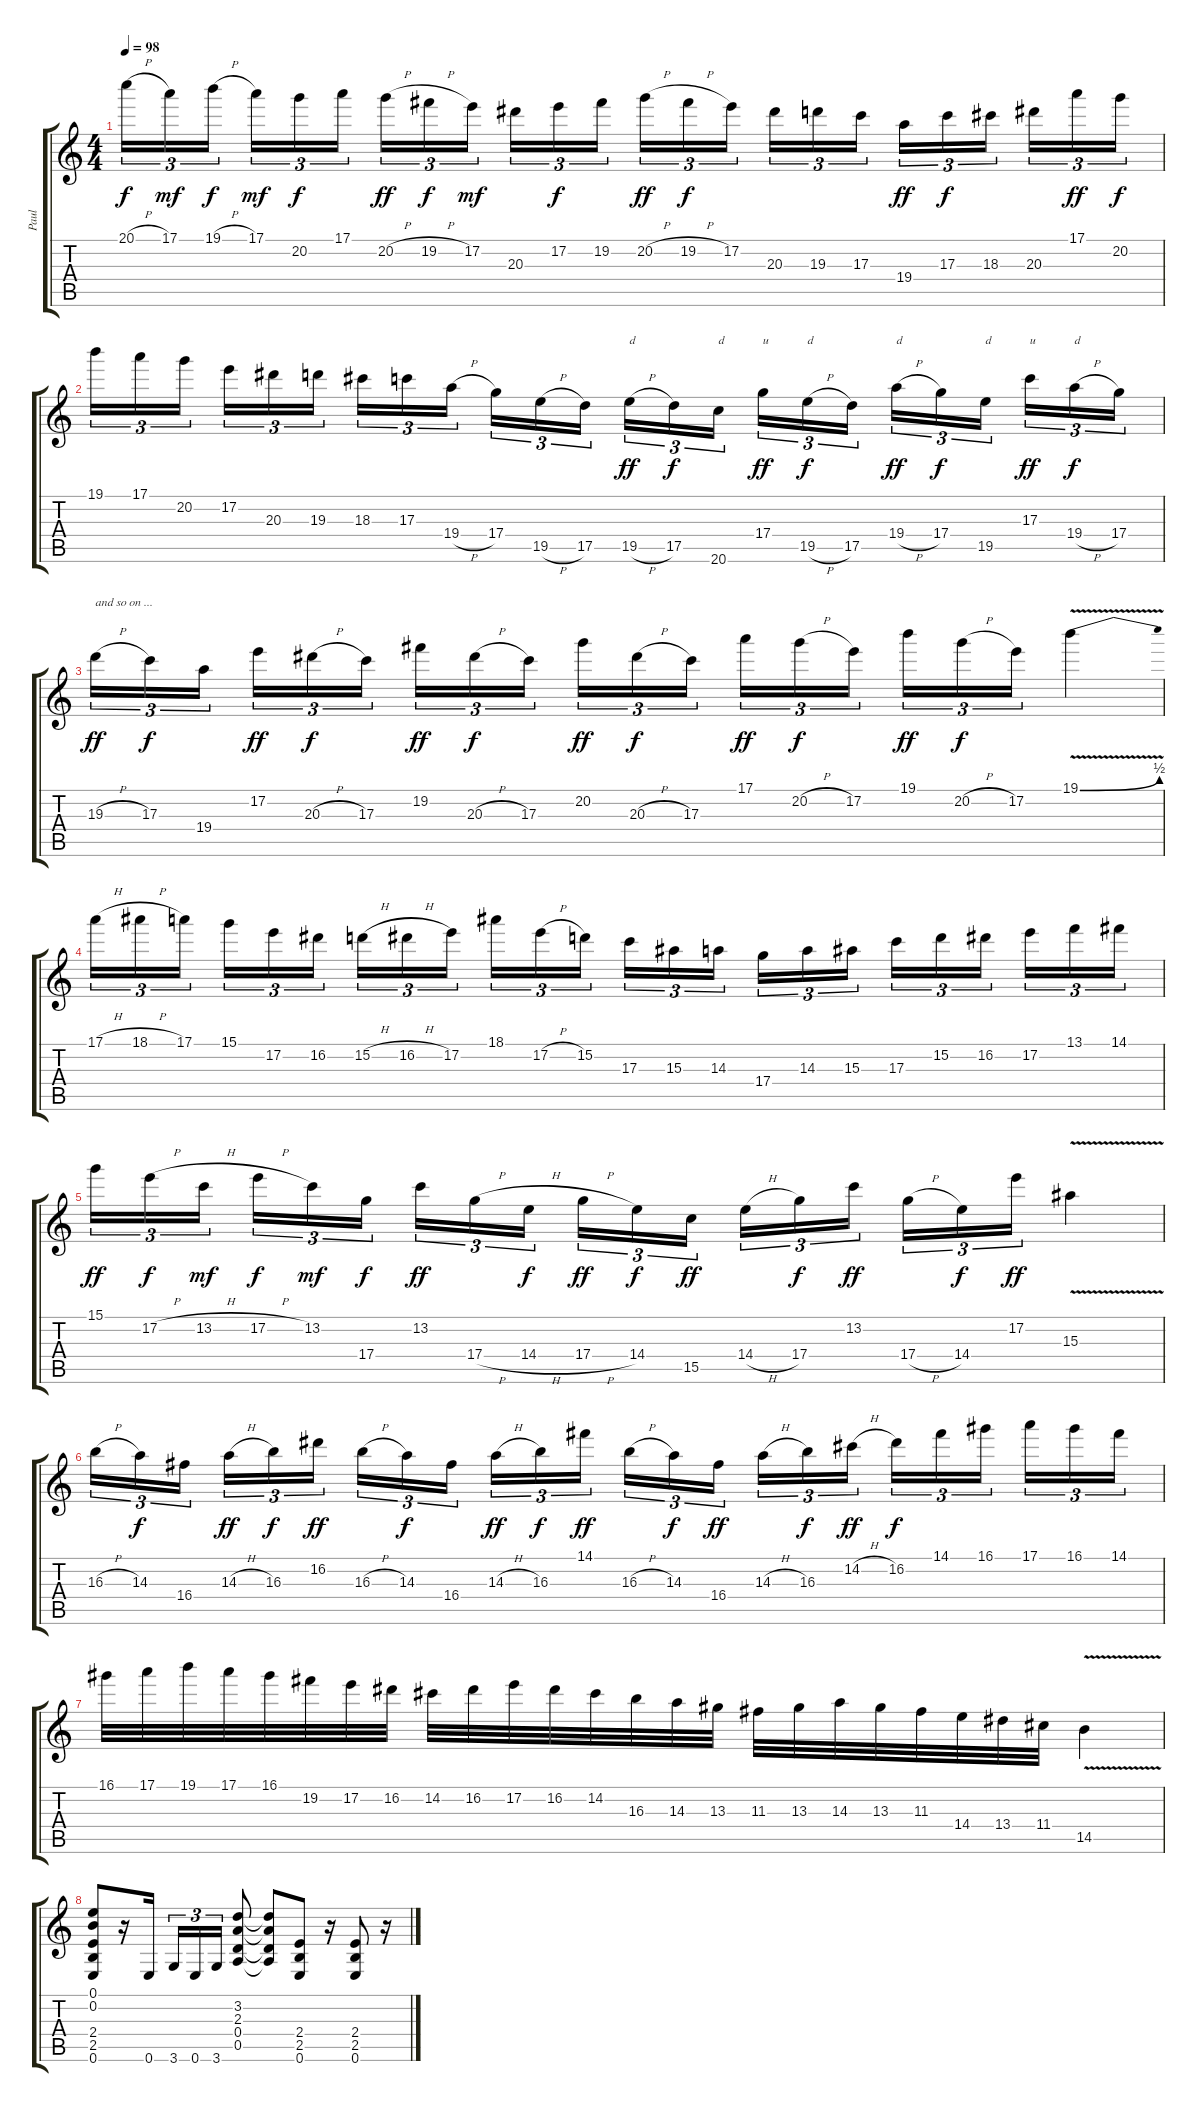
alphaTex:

\track ("Paul" "Paul") {instrument overdrivenguitar}
\staff {score tabs}
\tuning (E4 B3 G3 D3 A2 E2) {hide}
\ts (4 4)
\tempo 98
\clef g2
\ks c
20.1{h}.16{tu (3 2) dy f} 17.1.16{tu (3 2) dy mf} 19.1{h}.16{tu (3 2) dy f} 17.1.16{tu (3 2) dy mf} 20.2.16{tu (3 2) dy f} 17.1.16{tu (3 2)} 20.2{h}.16{tu (3 2) dy ff} 19.2{h}.16{tu (3 2) dy f} 17.2.16{tu (3 2) dy mf} 20.3.16{tu (3 2)} 17.2.16{tu (3 2) dy f} 19.2.16{tu (3 2)} 20.2{h}.16{tu (3 2) dy ff} 19.2{h}.16{tu (3 2) dy f} 17.2.16{tu (3 2)} 20.3.16{tu (3 2)} 19.3.16{tu (3 2)} 17.3.16{tu (3 2)} 19.4.16{tu (3 2) dy ff} 17.3.16{tu (3 2) dy f} 18.3.16{tu (3 2)} 20.3.16{tu (3 2)} 17.1.16{tu (3 2) dy ff} 20.2.16{tu (3 2) dy f} |
19.1.16{tu (3 2)} 17.1.16{tu (3 2)} 20.2.16{tu (3 2)} 17.2.16{tu (3 2)} 20.3.16{tu (3 2)} 19.3.16{tu (3 2)} 18.3.16{tu (3 2)} 17.3.16{tu (3 2)} 19.4{h}.16{tu (3 2)} 17.4.16{tu (3 2)} 19.5{h}.16{tu (3 2)} 17.5.16{tu (3 2)} 19.5{h}.16{tu (3 2) txt "d" dy ff} 17.5.16{tu (3 2) dy f} 20.6.16{tu (3 2) txt "d"} 17.4.16{tu (3 2) txt "u" dy ff} 19.5{h}.16{tu (3 2) txt "d" dy f} 17.5.16{tu (3 2)} 19.4{h}.16{tu (3 2) txt "d" dy ff} 17.4.16{tu (3 2) dy f} 19.5.16{tu (3 2) txt "d"} 17.3.16{tu (3 2) txt "u" dy ff} 19.4{h}.16{tu (3 2) txt "d" dy f} 17.4.16{tu (3 2)} |
19.3{h}.16{tu (3 2) txt "and so on ..." dy ff} 17.3.16{tu (3 2) dy f} 19.4.16{tu (3 2)} 17.2.16{tu (3 2) dy ff} 20.3{h}.16{tu (3 2) dy f} 17.3.16{tu (3 2)} 19.2.16{tu (3 2) dy ff} 20.3{h}.16{tu (3 2) dy f} 17.3.16{tu (3 2)} 20.2.16{tu (3 2) dy ff} 20.3{h}.16{tu (3 2) dy f} 17.3.16{tu (3 2)} 17.1.16{tu (3 2) dy ff} 20.2{h}.16{tu (3 2) dy f} 17.2.16{tu (3 2)} 19.1.16{tu (3 2) dy ff} 20.2{h}.16{tu (3 2) dy f} 17.2.16{tu (3 2)} 19.1{be (bend 0 0 60 2) v}.4 |
17.1{h}.16{tu (3 2)} 18.1{h}.16{tu (3 2)} 17.1.16{tu (3 2)} 15.1.16{tu (3 2)} 17.2.16{tu (3 2)} 16.2.16{tu (3 2)} 15.2{h}.16{tu (3 2)} 16.2{h}.16{tu (3 2)} 17.2.16{tu (3 2)} 18.1.16{tu (3 2)} 17.2{h}.16{tu (3 2)} 15.2.16{tu (3 2)} 17.3.16{tu (3 2)} 15.3.16{tu (3 2)} 14.3.16{tu (3 2)} 17.4.16{tu (3 2)} 14.3.16{tu (3 2)} 15.3.16{tu (3 2)} 17.3.16{tu (3 2)} 15.2.16{tu (3 2)} 16.2.16{tu (3 2)} 17.2.16{tu (3 2)} 13.1.16{tu (3 2)} 14.1.16{tu (3 2)} |
15.1.16{tu (3 2) dy ff} 17.2{h}.16{tu (3 2) dy f} 13.2{h}.16{tu (3 2) dy mf} 17.2{h}.16{tu (3 2) dy f} 13.2.16{tu (3 2) dy mf} 17.4.16{tu (3 2) dy f} 13.2.16{tu (3 2) dy ff} 17.4{h}.16{tu (3 2)} 14.4{h}.16{tu (3 2) dy f} 17.4{h}.16{tu (3 2) dy ff} 14.4.16{tu (3 2) dy f} 15.5.16{tu (3 2) dy ff} 14.4{h}.16{tu (3 2)} 17.4.16{tu (3 2) dy f} 13.2.16{tu (3 2) dy ff} 17.4{h}.16{tu (3 2)} 14.4.16{tu (3 2) dy f} 17.2.16{tu (3 2) dy ff} 15.3{v}.4 |
16.3{h}.16{tu (3 2)} 14.3.16{tu (3 2) dy f} 16.4.16{tu (3 2)} 14.3{h}.16{tu (3 2) dy ff} 16.3.16{tu (3 2) dy f} 16.2.16{tu (3 2) dy ff} 16.3{h}.16{tu (3 2)} 14.3.16{tu (3 2) dy f} 16.4.16{tu (3 2)} 14.3{h}.16{tu (3 2) dy ff} 16.3.16{tu (3 2) dy f} 14.1.16{tu (3 2) dy ff} 16.3{h}.16{tu (3 2)} 14.3.16{tu (3 2) dy f} 16.4.16{tu (3 2) dy ff} 14.3{h}.16{tu (3 2)} 16.3.16{tu (3 2) dy f} 14.2{h}.16{tu (3 2) dy ff} 16.2.16{tu (3 2) dy f} 14.1.16{tu (3 2)} 16.1.16{tu (3 2)} 17.1.16{tu (3 2)} 16.1.16{tu (3 2)} 14.1.16{tu (3 2)} |
16.1.32 17.1.32 19.1.32 17.1.32 16.1.32 19.2.32 17.2.32 16.2.32 14.2.32 16.2.32 17.2.32 16.2.32 14.2.32 16.3.32 14.3.32 13.3.32 11.3.32 13.3.32 14.3.32 13.3.32 11.3.32 14.4.32 13.4.32 11.4.32 14.5{v}.4 |
(0.1 0.2 2.4 2.5 0.6).8 r.16 0.6.16 3.6.16{tu (3 2)} 0.6.16{tu (3 2)} 3.6.16{tu (3 2)} (3.2 2.3 0.4 0.5).8 (3.2{t} 2.3{t} 0.4{t} 0.5{t}).8 (2.4 2.5 0.6).8 r.16 (2.4 2.5 0.6).8 r.16
